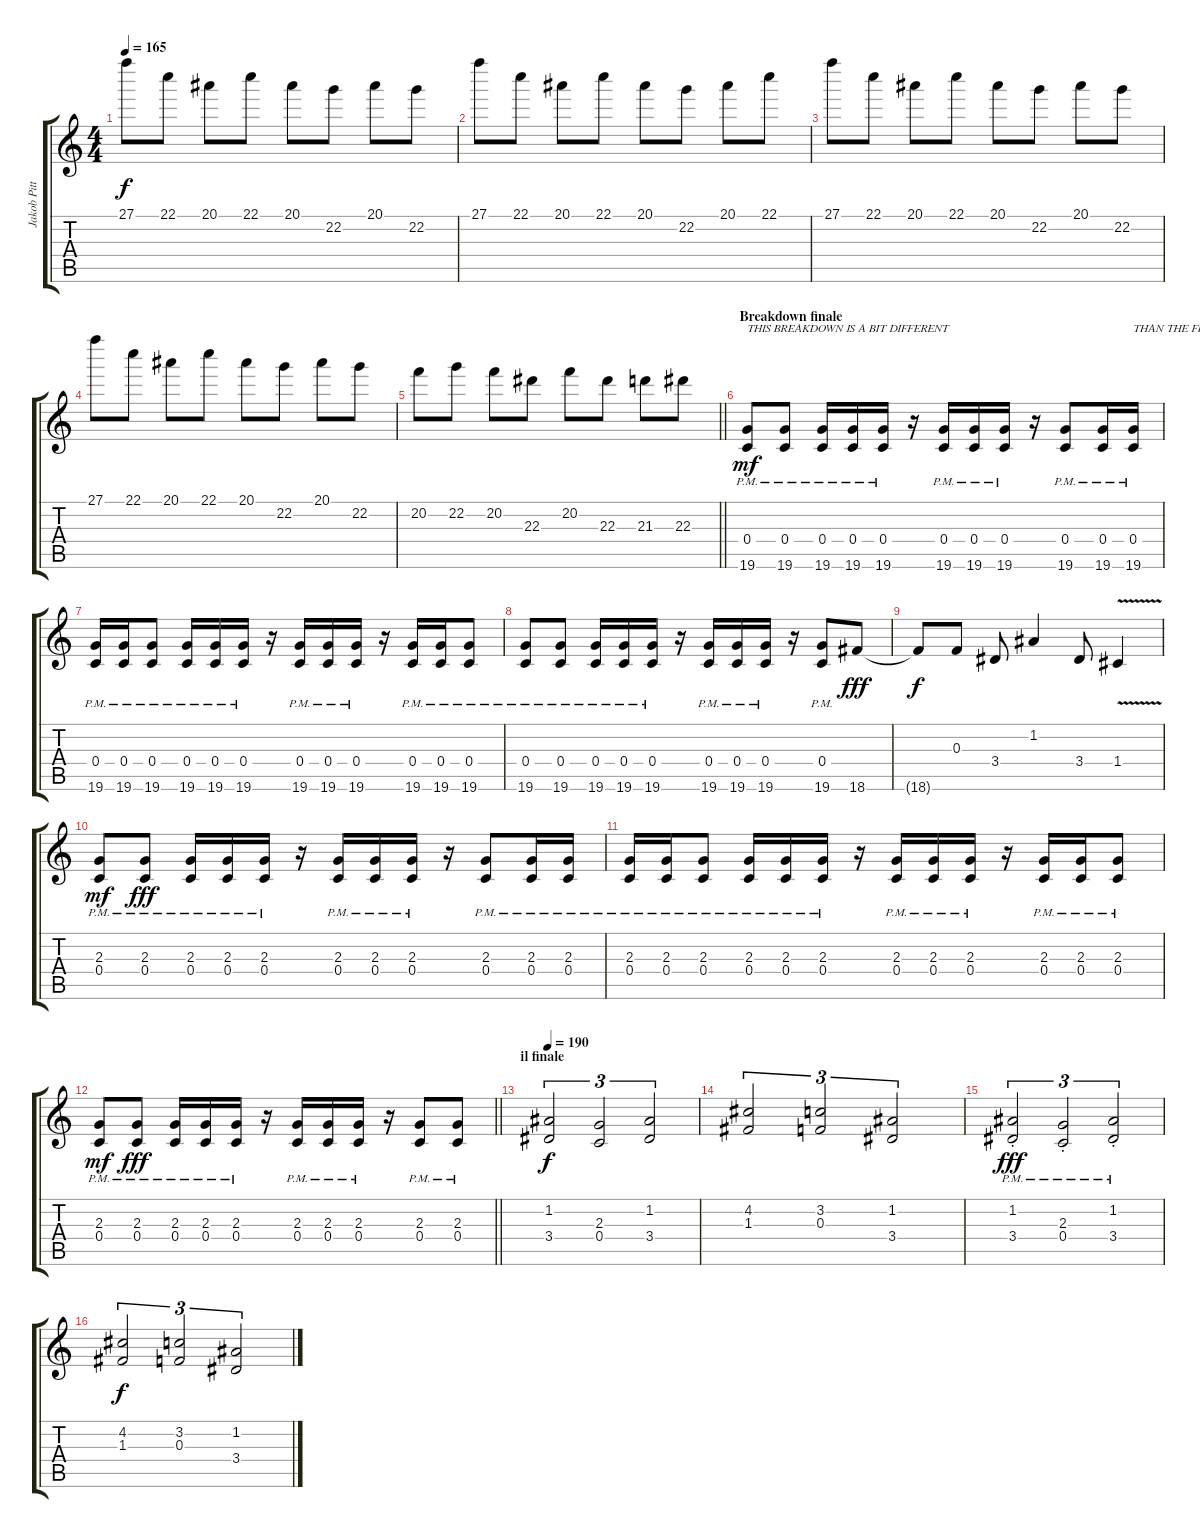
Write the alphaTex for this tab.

\track ("Jakob Pitts (Jake)" "Jakob Pitt") {instrument overdrivenguitar}
\staff {score tabs}
\tuning (D4 A3 F3 C3 G2 C2) {hide}
\ts (4 4)
\tempo 165
\clef g2
\ks c
27.1.8{dy f} 22.1.8 20.1.8 22.1.8 20.1.8 22.2.8 20.1.8 22.2.8 |
27.1.8 22.1.8 20.1.8 22.1.8 20.1.8 22.2.8 20.1.8 22.1.8 |
27.1.8 22.1.8 20.1.8 22.1.8 20.1.8 22.2.8 20.1.8 22.2.8 |
27.1.8 22.1.8 20.1.8 22.1.8 20.1.8 22.2.8 20.1.8 22.2.8 |
\barLineRight lightlight
20.2.8 22.2.8 20.2.8 22.3.8 20.2.8 22.3.8 21.3.8 22.3.8 |
\section ("" "Breakdown finale")
(0.4{pm} 19.6{pm}).8{txt "THIS BREAKDOWN IS A BIT DIFFERENT" dy mf} (0.4{pm} 19.6{pm}).8 (0.4{pm} 19.6{pm}).16 (0.4{pm} 19.6{pm}).16 (0.4{pm} 19.6{pm}).16 r.16 (0.4{pm} 19.6{pm}).16 (0.4{pm} 19.6{pm}).16 (0.4{pm} 19.6{pm}).16 r.16 (0.4{pm} 19.6{pm}).8 (0.4{pm} 19.6{pm}).16 (0.4{pm} 19.6{pm}).16{txt "THAN THE FIRST ONE"} |
(0.4{pm} 19.6{pm}).16 (0.4{pm} 19.6{pm}).16 (0.4{pm} 19.6{pm}).8 (0.4{pm} 19.6{pm}).16 (0.4{pm} 19.6{pm}).16 (0.4{pm} 19.6{pm}).16 r.16 (0.4{pm} 19.6{pm}).16 (0.4{pm} 19.6{pm}).16 (0.4{pm} 19.6{pm}).16 r.16 (0.4{pm} 19.6{pm}).16 (0.4{pm} 19.6{pm}).16 (0.4{pm} 19.6{pm}).8 |
(0.4{pm} 19.6{pm}).8 (0.4{pm} 19.6{pm}).8 (0.4{pm} 19.6{pm}).16 (0.4{pm} 19.6{pm}).16 (0.4{pm} 19.6{pm}).16 r.16 (0.4{pm} 19.6{pm}).16 (0.4{pm} 19.6{pm}).16 (0.4{pm} 19.6{pm}).16 r.16 (0.4{pm} 19.6{pm}).8 18.6.8{dy fff} |
18.6{t}.8{dy f} 0.3.8 3.4.8 1.2.4 3.4.8 1.4{v}.4 |
(2.3{pm} 0.4{pm}).8{dy mf} (2.3{pm} 0.4{pm}).8{dy fff} (2.3{pm} 0.4{pm}).16 (2.3{pm} 0.4{pm}).16 (2.3{pm} 0.4{pm}).16 r.16 (2.3{pm} 0.4{pm}).16 (2.3{pm} 0.4{pm}).16 (2.3{pm} 0.4{pm}).16 r.16 (2.3{pm} 0.4{pm}).8 (2.3{pm} 0.4{pm}).16 (2.3{pm} 0.4{pm}).16 |
(2.3{pm} 0.4{pm}).16 (2.3{pm} 0.4{pm}).16 (2.3{pm} 0.4{pm}).8 (2.3{pm} 0.4{pm}).16 (2.3{pm} 0.4{pm}).16 (2.3{pm} 0.4{pm}).16 r.16 (2.3{pm} 0.4{pm}).16 (2.3{pm} 0.4{pm}).16 (2.3{pm} 0.4{pm}).16 r.16 (2.3{pm} 0.4{pm}).16 (2.3{pm} 0.4{pm}).16 (2.3{pm} 0.4{pm}).8 |
\barLineRight lightlight
(2.3{pm} 0.4{pm}).8{dy mf} (2.3{pm} 0.4{pm}).8{dy fff} (2.3{pm} 0.4{pm}).16 (2.3{pm} 0.4{pm}).16 (2.3{pm} 0.4{pm}).16 r.16 (2.3{pm} 0.4{pm}).16 (2.3{pm} 0.4{pm}).16 (2.3{pm} 0.4{pm}).16 r.16 (2.3{pm} 0.4{pm}).8 (2.3{pm} 0.4{pm}).8 |
\section ("" "il finale")
\tempo 190
(1.2 3.4).2{tu (3 2) dy f} (2.3 0.4).2{tu (3 2)} (1.2 3.4).2{tu (3 2)} |
(4.2 1.3).2{tu (3 2)} (3.2 0.3).2{tu (3 2)} (1.2 3.4).2{tu (3 2)} |
(1.2{pm st} 3.4{pm st}).2{tu (3 2) dy fff} (2.3{pm st} 0.4{pm st}).2{tu (3 2)} (1.2{pm st} 3.4{pm st}).2{tu (3 2)} |
(4.2 1.3).2{tu (3 2) dy f} (3.2 0.3).2{tu (3 2)} (1.2 3.4).2{tu (3 2)}
